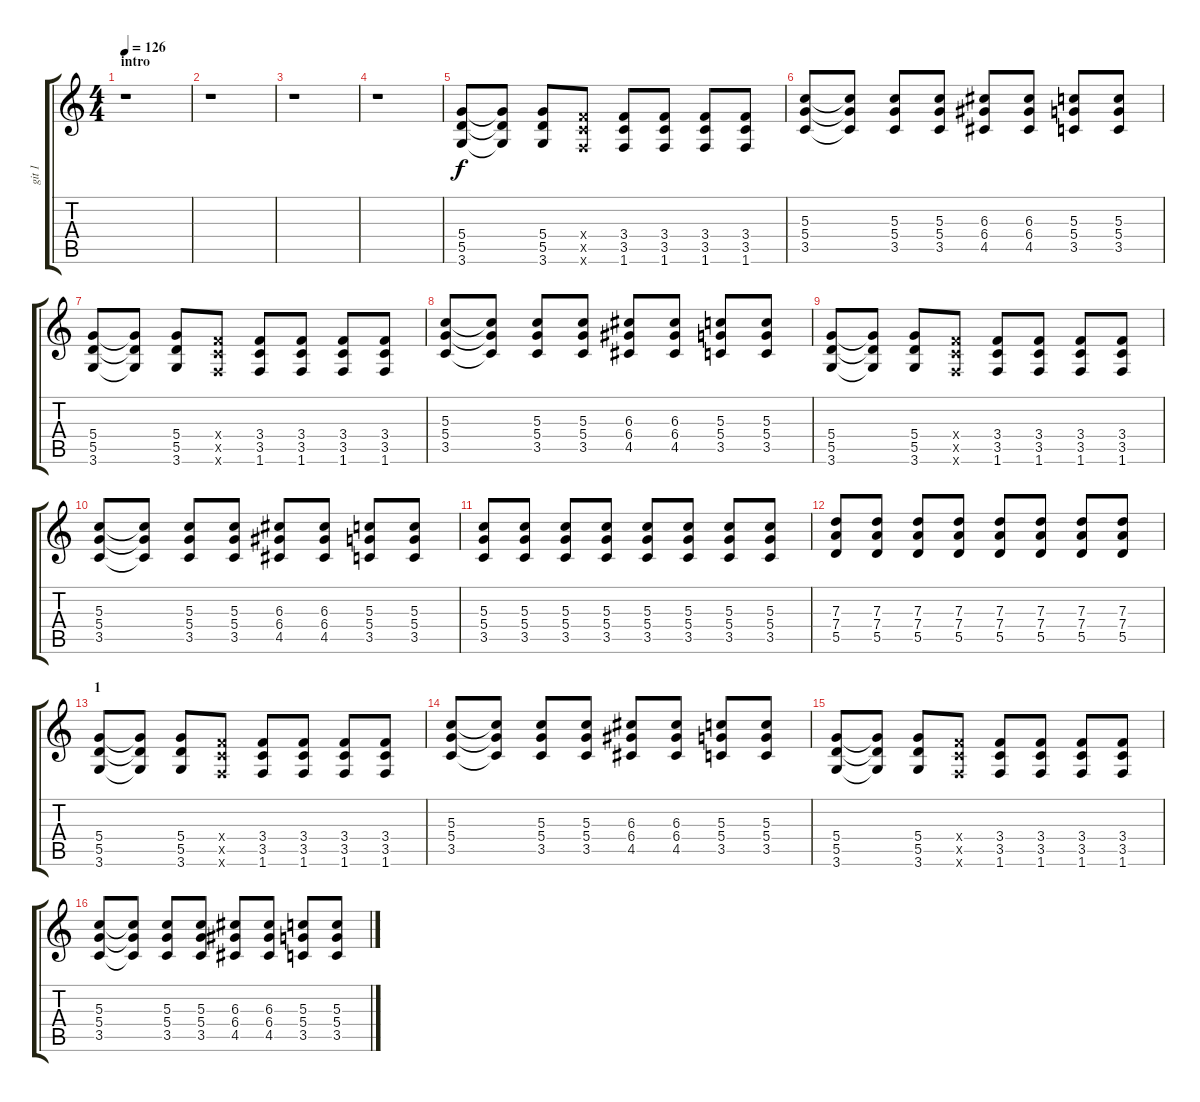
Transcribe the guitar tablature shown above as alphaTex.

\track ("git 1" "git 1") {instrument overdrivenguitar}
\staff {score tabs}
\tuning (E4 B3 G3 D3 A2 E2) {hide}
\ts (4 4)
\section ("" "intro")
\tempo 126
\clef g2
\ks c
r.1{dy f instrument overdrivenguitar} |
r.1 |
r.1 |
r.1 |
(5.4 5.5 3.6).8 (5.4{t} 5.5{t} 3.6{t}).8 (5.4 5.5 3.6).8 (3.4{x} 3.5{x} 1.6{x}).8 (3.4 3.5 1.6).8 (3.4 3.5 1.6).8 (3.4 3.5 1.6).8 (3.4 3.5 1.6).8 |
(5.3 5.4 3.5).8 (5.3{t} 5.4{t} 3.5{t}).8 (5.3 5.4 3.5).8 (5.3 5.4 3.5).8 (6.3 6.4 4.5).8 (6.3 6.4 4.5).8 (5.3 5.4 3.5).8 (5.3 5.4 3.5).8 |
(5.4 5.5 3.6).8 (5.4{t} 5.5{t} 3.6{t}).8 (5.4 5.5 3.6).8 (3.4{x} 3.5{x} 1.6{x}).8 (3.4 3.5 1.6).8 (3.4 3.5 1.6).8 (3.4 3.5 1.6).8 (3.4 3.5 1.6).8 |
(5.3 5.4 3.5).8 (5.3{t} 5.4{t} 3.5{t}).8 (5.3 5.4 3.5).8 (5.3 5.4 3.5).8 (6.3 6.4 4.5).8 (6.3 6.4 4.5).8 (5.3 5.4 3.5).8 (5.3 5.4 3.5).8 |
(5.4 5.5 3.6).8 (5.4{t} 5.5{t} 3.6{t}).8 (5.4 5.5 3.6).8 (3.4{x} 3.5{x} 1.6{x}).8 (3.4 3.5 1.6).8 (3.4 3.5 1.6).8 (3.4 3.5 1.6).8 (3.4 3.5 1.6).8 |
(5.3 5.4 3.5).8 (5.3{t} 5.4{t} 3.5{t}).8 (5.3 5.4 3.5).8 (5.3 5.4 3.5).8 (6.3 6.4 4.5).8 (6.3 6.4 4.5).8 (5.3 5.4 3.5).8 (5.3 5.4 3.5).8 |
(5.3 5.4 3.5).8 (5.3 5.4 3.5).8 (5.3 5.4 3.5).8 (5.3 5.4 3.5).8 (5.3 5.4 3.5).8 (5.3 5.4 3.5).8 (5.3 5.4 3.5).8 (5.3 5.4 3.5).8 |
(7.3 7.4 5.5).8 (7.3 7.4 5.5).8 (7.3 7.4 5.5).8 (7.3 7.4 5.5).8 (7.3 7.4 5.5).8 (7.3 7.4 5.5).8 (7.3 7.4 5.5).8 (7.3 7.4 5.5).8 |
\section ("" "1")
(5.4 5.5 3.6).8 (5.4{t} 5.5{t} 3.6{t}).8 (5.4 5.5 3.6).8 (3.4{x} 3.5{x} 1.6{x}).8 (3.4 3.5 1.6).8 (3.4 3.5 1.6).8 (3.4 3.5 1.6).8 (3.4 3.5 1.6).8 |
(5.3 5.4 3.5).8 (5.3{t} 5.4{t} 3.5{t}).8 (5.3 5.4 3.5).8 (5.3 5.4 3.5).8 (6.3 6.4 4.5).8 (6.3 6.4 4.5).8 (5.3 5.4 3.5).8 (5.3 5.4 3.5).8 |
(5.4 5.5 3.6).8 (5.4{t} 5.5{t} 3.6{t}).8 (5.4 5.5 3.6).8 (3.4{x} 3.5{x} 1.6{x}).8 (3.4 3.5 1.6).8 (3.4 3.5 1.6).8 (3.4 3.5 1.6).8 (3.4 3.5 1.6).8 |
(5.3 5.4 3.5).8 (5.3{t} 5.4{t} 3.5{t}).8 (5.3 5.4 3.5).8 (5.3 5.4 3.5).8 (6.3 6.4 4.5).8 (6.3 6.4 4.5).8 (5.3 5.4 3.5).8 (5.3 5.4 3.5).8
